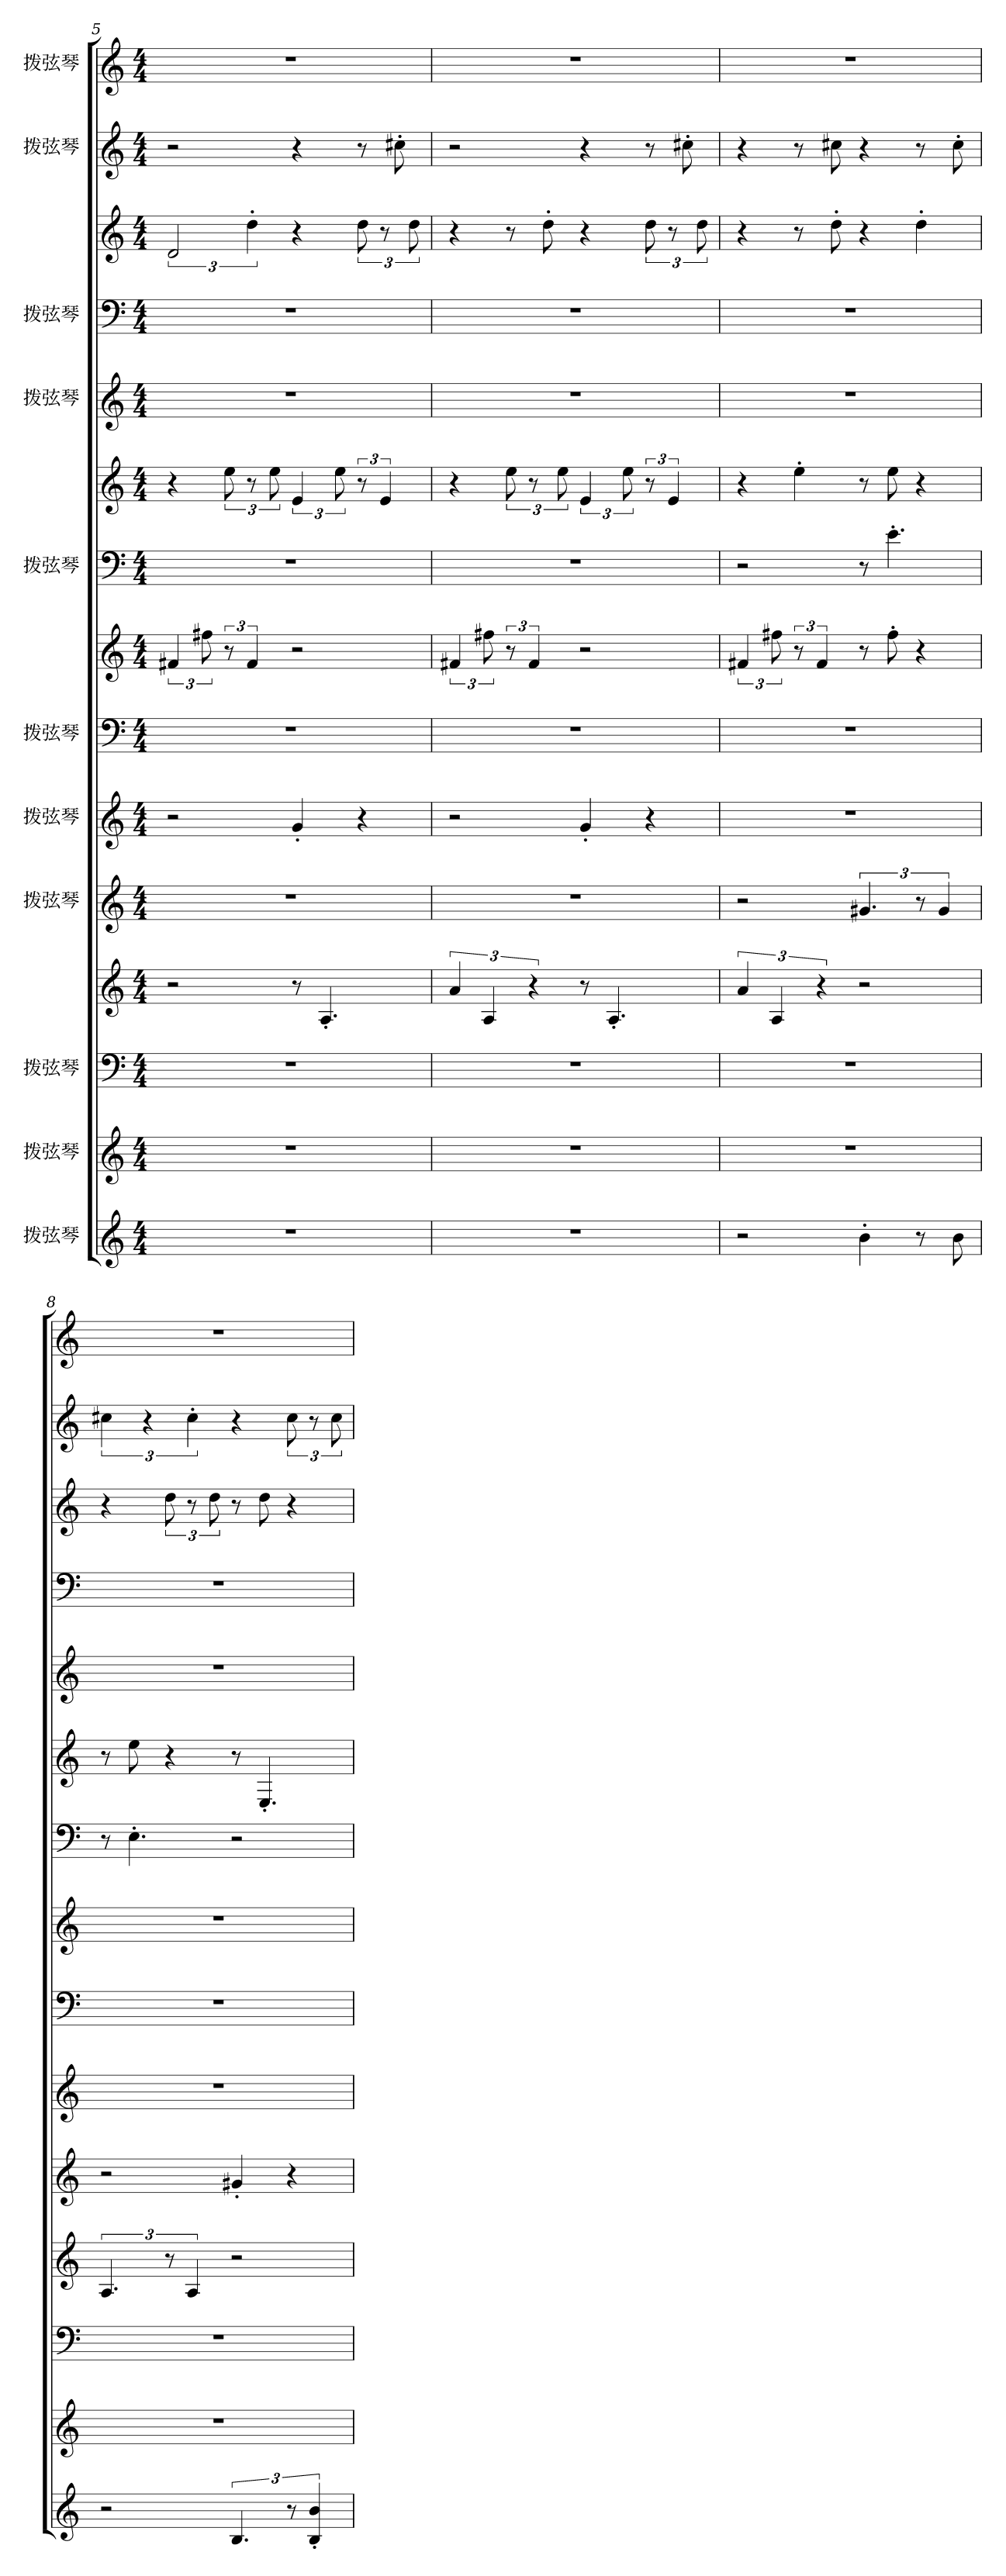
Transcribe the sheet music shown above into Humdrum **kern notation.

**kern	**kern	**kern	**kern	**kern	**kern	**kern	**kern	**kern	**kern	**kern	**kern	**kern	**kern	**kern
*part11	*part10	*part9	*part9	*part8	*part7	*part6	*part6	*part5	*part5	*part4	*part3	*part3	*part2	*part1
*staff15	*staff14	*staff13	*staff12	*staff11	*staff10	*staff9	*staff8	*staff7	*staff6	*staff5	*staff4	*staff3	*staff2	*staff1
*I"拨弦琴	*I"拨弦琴	*I"拨弦琴	*	*I"拨弦琴	*I"拨弦琴	*I"拨弦琴	*	*I"拨弦琴	*	*I"拨弦琴	*I"拨弦琴	*	*I"拨弦琴	*I"拨弦琴
!!LO:PB:g=z
*clefG2	*clefG2	*clefF4	*clefG2	*clefG2	*clefG2	*clefF4	*clefG2	*clefF4	*clefG2	*clefG2	*clefF4	*clefG2	*clefG2	*clefG2
*k[]	*k[]	*k[]	*k[]	*k[]	*k[]	*k[]	*k[]	*k[]	*k[]	*k[]	*k[]	*k[]	*k[]	*k[]
*M4/4	*M4/4	*M4/4	*M4/4	*M4/4	*M4/4	*M4/4	*M4/4	*M4/4	*M4/4	*M4/4	*M4/4	*M4/4	*M4/4	*M4/4
=5	=5	=5	=5	=5	=5	=5	=5	=5	=5	=5	=5	=5	=5	=5
1r	1r	1r	2r	1r	2r	1r	6f#X/	1r	4r	1r	1r	3d/	2r	1r
.	.	.	.	.	.	.	12ff#X\	.	.	.	.	.	.	.
.	.	.	.	.	.	.	12r	.	12ee\	.	.	.	.	.
.	.	.	.	.	.	.	6f#/	.	12r	.	.	6dd'\	.	.
.	.	.	.	.	.	.	.	.	12ee\	.	.	.	.	.
.	.	.	8r	.	4g'/	.	2r	.	6e/	.	.	4r	4r	.
.	.	.	4.A'/	.	.	.	.	.	.	.	.	.	.	.
.	.	.	.	.	.	.	.	.	12ee\	.	.	.	.	.
.	.	.	.	.	4r	.	.	.	12r	.	.	12dd\	8r	.
.	.	.	.	.	.	.	.	.	6e/	.	.	12r	.	.
.	.	.	.	.	.	.	.	.	.	.	.	.	8cc#X'\	.
.	.	.	.	.	.	.	.	.	.	.	.	12dd\	.	.
=6	=6	=6	=6	=6	=6	=6	=6	=6	=6	=6	=6	=6	=6	=6
1r	1r	1r	6a/	1r	2r	1r	6f#X/	1r	4r	1r	1r	4r	2r	1r
.	.	.	6A/	.	.	.	12ff#X\	.	.	.	.	.	.	.
.	.	.	.	.	.	.	12r	.	12ee\	.	.	8r	.	.
.	.	.	6r	.	.	.	6f#/	.	12r	.	.	.	.	.
.	.	.	.	.	.	.	.	.	.	.	.	8dd'\	.	.
.	.	.	.	.	.	.	.	.	12ee\	.	.	.	.	.
.	.	.	8r	.	4g'/	.	2r	.	6e/	.	.	4r	4r	.
.	.	.	4.A'/	.	.	.	.	.	.	.	.	.	.	.
.	.	.	.	.	.	.	.	.	12ee\	.	.	.	.	.
.	.	.	.	.	4r	.	.	.	12r	.	.	12dd\	8r	.
.	.	.	.	.	.	.	.	.	6e/	.	.	12r	.	.
.	.	.	.	.	.	.	.	.	.	.	.	.	8cc#X'\	.
.	.	.	.	.	.	.	.	.	.	.	.	12dd\	.	.
=7	=7	=7	=7	=7	=7	=7	=7	=7	=7	=7	=7	=7	=7	=7
2r	1r	1r	6a/	2r	1r	1r	6f#X/	2r	4r	1r	1r	4r	4r	1r
.	.	.	6A/	.	.	.	12ff#X\	.	.	.	.	.	.	.
.	.	.	.	.	.	.	12r	.	4ee'\	.	.	8r	8r	.
.	.	.	6r	.	.	.	6f#/	.	.	.	.	.	.	.
.	.	.	.	.	.	.	.	.	.	.	.	8dd'\	8cc#X\	.
4b'\	.	.	2r	6.g#X/	.	.	8r	8r	8r	.	.	4r	4r	.
.	.	.	.	.	.	.	8ff#'\	4.e'\	8ee\	.	.	.	.	.
8r	.	.	.	12r	.	.	4r	.	4r	.	.	4dd'\	8r	.
.	.	.	.	6g#/	.	.	.	.	.	.	.	.	.	.
8b\	.	.	.	.	.	.	.	.	.	.	.	.	8cc#'\	.
=8	=8	=8	=8	=8	=8	=8	=8	=8	=8	=8	=8	=8	=8	=8
2r	1r	1r	6.A/	2r	1r	1r	1r	8r	8r	1r	1r	4r	6cc#X\	1r
.	.	.	.	.	.	.	.	4.E'\	8ee\	.	.	.	.	.
.	.	.	.	.	.	.	.	.	.	.	.	.	6r	.
.	.	.	12r	.	.	.	.	.	4r	.	.	12dd\	.	.
.	.	.	6A/	.	.	.	.	.	.	.	.	12r	6cc#'\	.
.	.	.	.	.	.	.	.	.	.	.	.	12dd\	.	.
6.B/	.	.	2r	4g#X'/	.	.	.	2r	8r	.	.	8r	4r	.
.	.	.	.	.	.	.	.	.	4.E'/	.	.	8dd\	.	.
12r	.	.	.	4r	.	.	.	.	.	.	.	4r	12cc#\	.
6B/' 6b/'	.	.	.	.	.	.	.	.	.	.	.	.	12r	.
.	.	.	.	.	.	.	.	.	.	.	.	.	12cc#\	.
=	=	=	=	=	=	=	=	=	=	=	=	=	=	=
*-	*-	*-	*-	*-	*-	*-	*-	*-	*-	*-	*-	*-	*-	*-
